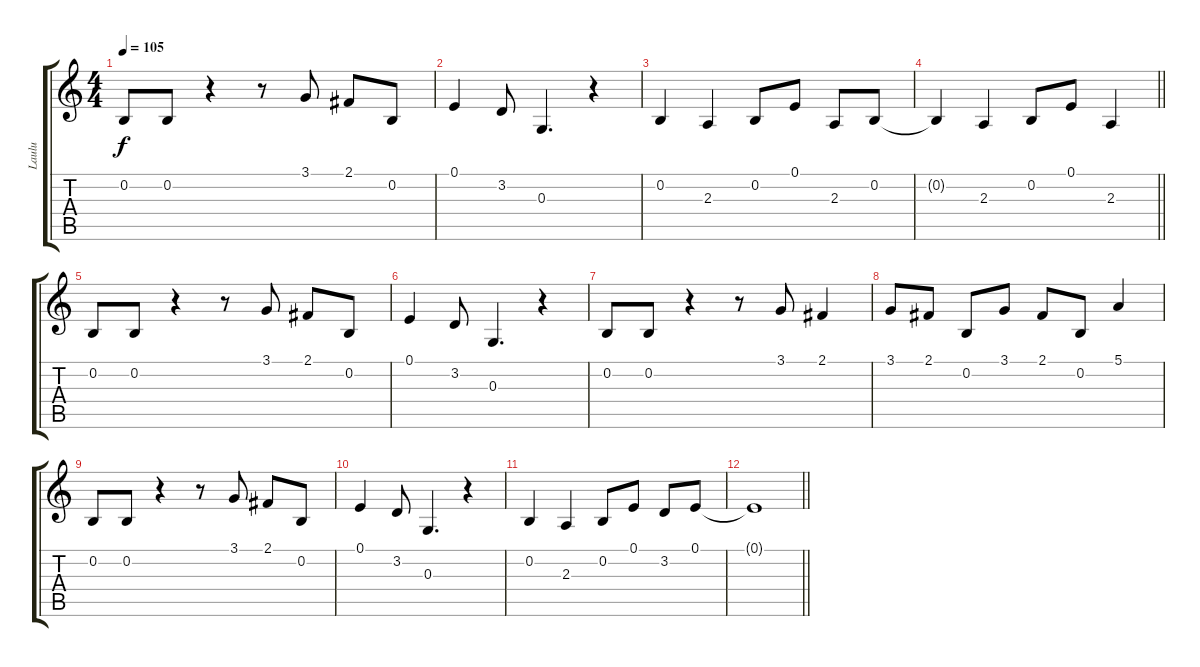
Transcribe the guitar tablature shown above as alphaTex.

\track ("Laulu" "Laulu") {instrument lead6voice}
\staff {score tabs}
\tuning (E4 B3 G3 D3 A2 E2) {hide}
\ts (4 4)
\tempo 105
\clef g2
\ks c
0.2.8{dy f} 0.2.8 r.4 r.8 3.1.8 2.1.8 0.2.8 |
0.1.4 3.2.8 0.3.4{d} r.4 |
0.2.4 2.3.4 0.2.8 0.1.8 2.3.8 0.2.8 |
\barLineRight lightlight
0.2{t}.4 2.3.4 0.2.8 0.1.8 2.3.4 |
0.2.8 0.2.8 r.4 r.8 3.1.8 2.1.8 0.2.8 |
0.1.4 3.2.8 0.3.4{d} r.4 |
0.2.8 0.2.8 r.4 r.8 3.1.8 2.1.4 |
3.1.8 2.1.8 0.2.8 3.1.8 2.1.8 0.2.8 5.1.4 |
0.2.8 0.2.8 r.4 r.8 3.1.8 2.1.8 0.2.8 |
0.1.4 3.2.8 0.3.4{d} r.4 |
0.2.4 2.3.4 0.2.8 0.1.8 3.2.8 0.1.8 |
\barLineRight lightlight
0.1{t}.1
